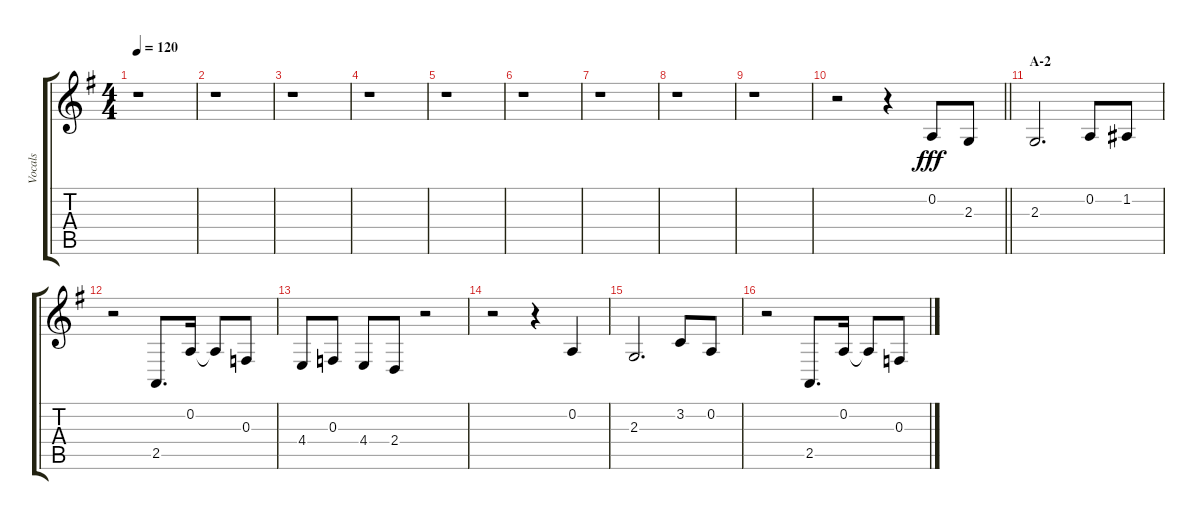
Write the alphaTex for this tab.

\track ("Vocals" "Vocals") {instrument voiceoohs}
\staff {score tabs}
\tuning (D4 A3 F3 C3 G2 D2) {hide}
\ts (4 4)
\tempo 120
\clef g2
\ks g
r.1{dy fff} |
r.1 |
r.1 |
r.1 |
r.1 |
r.1 |
r.1 |
r.1 |
r.1 |
\barLineRight lightlight
r.2 r.4 0.2.8 2.3.8 |
\section ("" "A-2")
2.3.2{d} 0.2.8 1.2.8 |
r.2 2.5.8{d} 0.2.16 0.2{t}.8 0.3.8 |
4.4.8 0.3.8 4.4.8 2.4.8 r.2 |
r.2 r.4 0.2.4 |
2.3.2{d} 3.2.8 0.2.8 |
r.2 2.5.8{d} 0.2.16 0.2{t}.8 0.3.8
